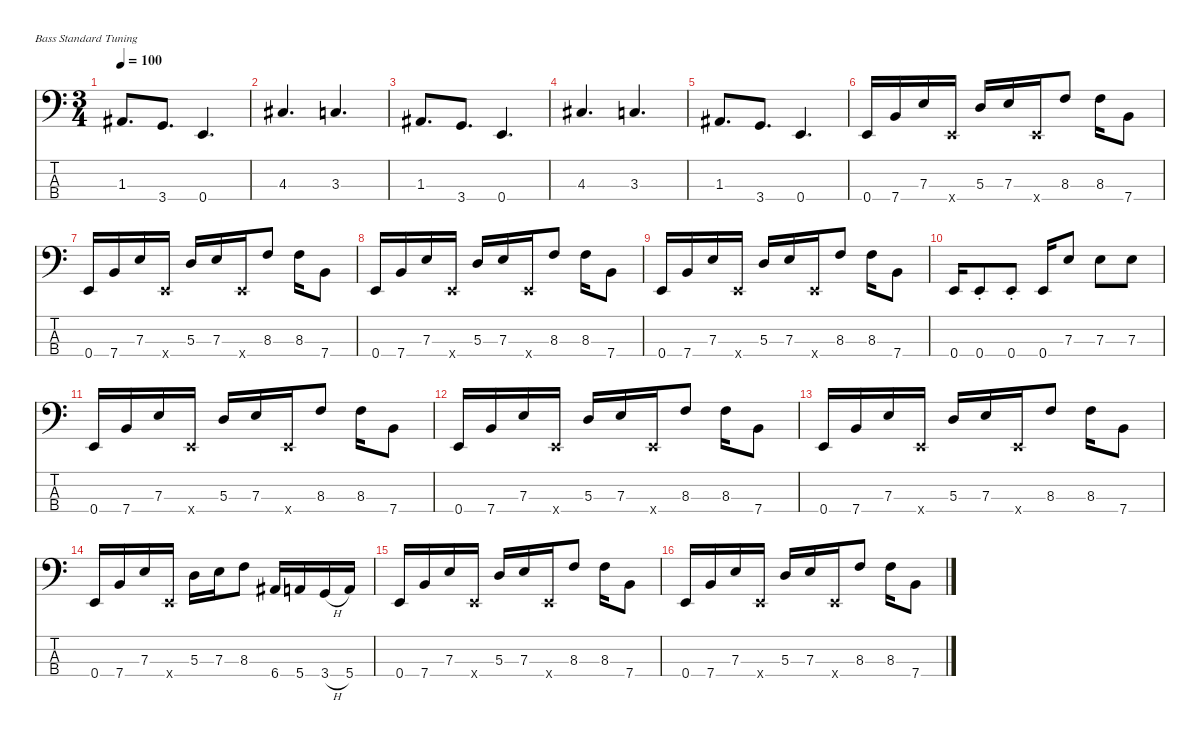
\defaultSystemsLayout 4
\hideDynamics
\bracketExtendMode nobrackets
\singleTrackTrackNamePolicy hidden
\multiTrackTrackNamePolicy hidden
\firstSystemTrackNameMode fullname
\firstSystemTrackNameOrientation horizontal
\otherSystemsTrackNameOrientation horizontal
\track ("Bass" "el.bs.") {instrument electricbassfinger}
\staff {score tabs}
\tuning (G2 D2 A1 E1)
\ts (3 4)
\tempo 100
\clef f4
\ks c
1.3{acc #}.8{d dy ff beam Up} 3.4.8{d beam Up} 0.4.4{d beam Up} |
4.3{acc #}.4{d beam Up} 3.3.4{d beam Up} |
1.3{acc #}.8{d beam Up} 3.4.8{d beam Up} 0.4.4{d beam Up} |
4.3{acc #}.4{d beam Up} 3.3.4{d beam Up} |
1.3{acc #}.8{d beam Up} 3.4.8{d beam Up} 0.4.4{d beam Up} |
0.4.16{dy f beam Up} 7.4.16{beam Up} 7.3.16{beam Up} 0.4{x}.16{beam Up} 5.3.16{beam Up} 7.3.16{beam Up} 0.4{x}.16{beam Up} 8.3.8{beam Up} 8.3.16{beam Down} 7.4.8{beam Down} |
0.4.16{beam Up} 7.4.16{beam Up} 7.3.16{beam Up} 0.4{x}.16{beam Up} 5.3.16{beam Up} 7.3.16{beam Up} 0.4{x}.16{beam Up} 8.3.8{beam Up} 8.3.16{beam Down} 7.4.8{beam Down} |
0.4.16{beam Up} 7.4.16{beam Up} 7.3.16{beam Up} 0.4{x}.16{beam Up} 5.3.16{beam Up} 7.3.16{beam Up} 0.4{x}.16{beam Up} 8.3.8{beam Up} 8.3.16{beam Down} 7.4.8{beam Down} |
0.4.16{beam Up} 7.4.16{beam Up} 7.3.16{beam Up} 0.4{x}.16{beam Up} 5.3.16{beam Up} 7.3.16{beam Up} 0.4{x}.16{beam Up} 8.3.8{beam Up} 8.3.16{beam Down} 7.4.8{beam Down} |
0.4.16{beam Up} 0.4{st}.8{beam Up} 0.4{st}.8{beam Up} 0.4.16{beam Up} 7.3.8{beam Up} 7.3.8{beam Down} 7.3.8{beam Down} |
0.4.16{beam Up} 7.4.16{beam Up} 7.3.16{beam Up} 0.4{x}.16{beam Up} 5.3.16{beam Up} 7.3.16{beam Up} 0.4{x}.16{beam Up} 8.3.8{beam Up} 8.3.16{beam Down} 7.4.8{beam Down} |
0.4.16{beam Up} 7.4.16{beam Up} 7.3.16{beam Up} 0.4{x}.16{beam Up} 5.3.16{beam Up} 7.3.16{beam Up} 0.4{x}.16{beam Up} 8.3.8{beam Up} 8.3.16{beam Down} 7.4.8{beam Down} |
0.4.16{beam Up} 7.4.16{beam Up} 7.3.16{beam Up} 0.4{x}.16{beam Up} 5.3.16{beam Up} 7.3.16{beam Up} 0.4{x}.16{beam Up} 8.3.8{beam Up} 8.3.16{beam Down} 7.4.8{beam Down} |
0.4.16{beam Up} 7.4.16{beam Up} 7.3.16{beam Up} 0.4{x}.16{beam Up} 5.3.16{beam Down} 7.3.16{beam Down} 8.3.8{beam Down} 6.4{acc #}.16{beam Up} 5.4.16{beam Up} 3.4{h}.16{beam Up} 5.4.16{beam Up} |
0.4.16{beam Up} 7.4.16{beam Up} 7.3.16{beam Up} 0.4{x}.16{beam Up} 5.3.16{beam Up} 7.3.16{beam Up} 0.4{x}.16{beam Up} 8.3.8{beam Up} 8.3.16{beam Down} 7.4.8{beam Down} |
0.4.16{beam Up} 7.4.16{beam Up} 7.3.16{beam Up} 0.4{x}.16{beam Up} 5.3.16{beam Up} 7.3.16{beam Up} 0.4{x}.16{beam Up} 8.3.8{beam Up} 8.3.16{beam Down} 7.4.8{beam Down}
